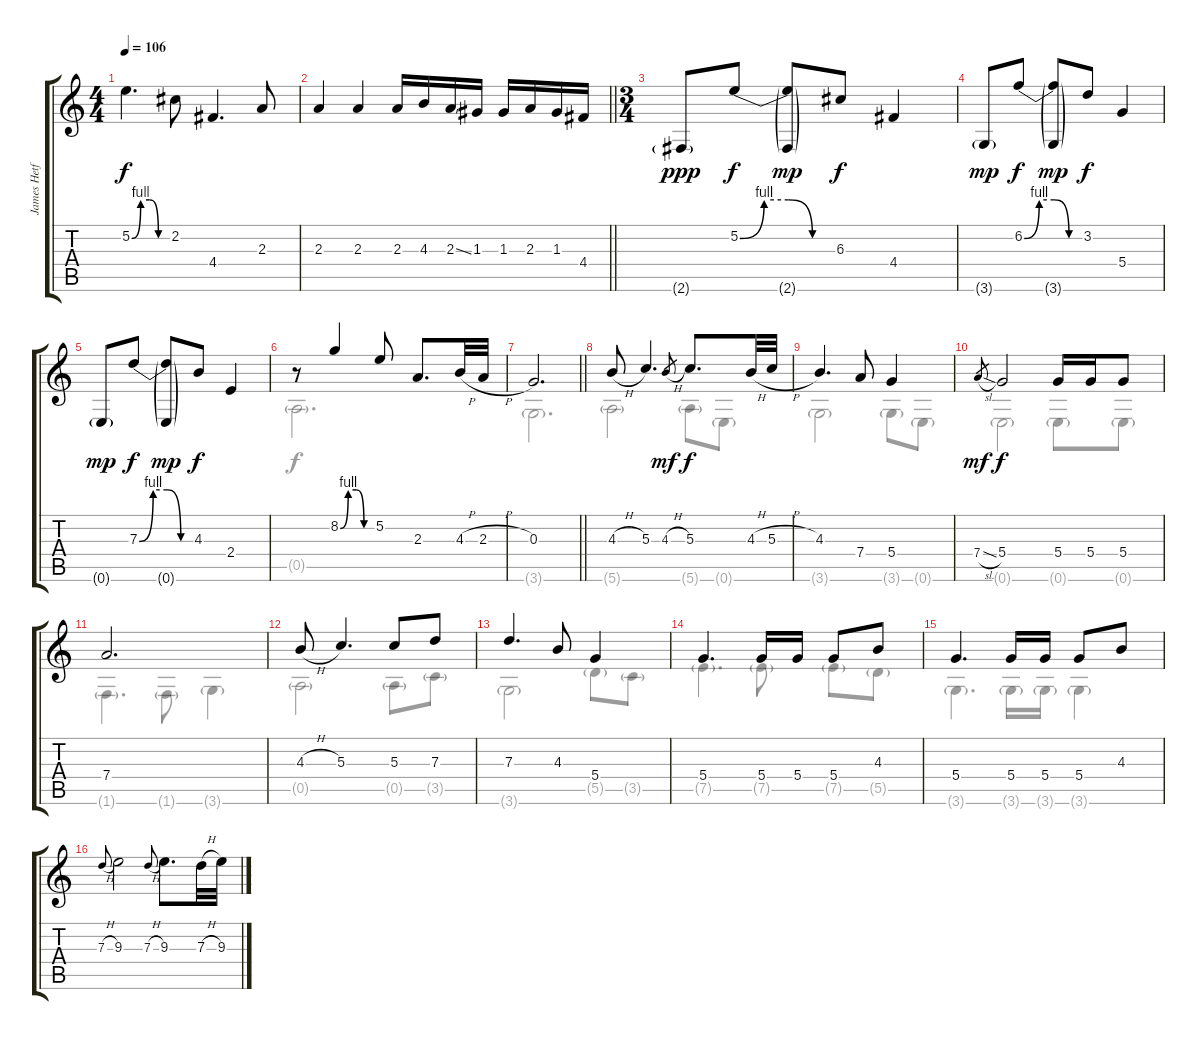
\track ("James Hetfield" "James Hetf") {instrument distortionguitar}
\staff {score tabs}
\tuning (E4 B3 G3 D3 A2 E2) {hide}
\voice
\ts (4 4)
\tempo 106
\clef g2
\ks c
5.2{be (custom 0 0 15 4 30 4 45 0 60 0)}.4{d dy f} 2.2.8 4.4.4{d} 2.3.8 |
\barLineRight lightlight
2.3.4 2.3.4 2.3.16 4.3.16 2.3{ss}.16 1.3.16 1.3.16 2.3.16 1.3.16 4.4.16 |
\ts (3 4)
2.6{g}.8{dy ppp} 5.2{be (custom 0 0 15 4 30 4 45 0 60 0)}.8{dy f} (5.2{t} 2.6{g}).8{dy mp} 6.3.8{dy f} 4.4.4 |
3.6{g}.8{dy mp} 6.2{be (custom 0 0 15 4 30 4 45 0 60 0)}.8{dy f} (6.2{t} 3.6{g}).8{dy mp} 3.2.8{dy f} 5.4.4 |
0.6{g}.8{dy mp} 7.3{be (custom 0 0 15 4 30 4 45 0 60 0)}.8{dy f} (7.3{t} 0.6{g}).8{dy mp} 4.3.8{dy f} 2.4.4 |
r.8 8.2{be (custom 0 0 15 4 30 4 45 0 60 0)}.4 5.2.8 2.3.8{d} 4.3{h}.32 2.3{h}.32 |
\barLineRight lightlight
0.3.2{d} |
4.3{h}.8 5.3.4{d} 4.3{h}.8{gr dy mf} 5.3.8{d dy f} 4.3{h}.32 5.3{h}.32 |
4.3.4{d} 7.4.8 5.4.4 |
7.4{sl}.8{gr dy mf} 5.4.2{dy f} 5.4.16 5.4.16 5.4.8 |
7.4.2{d} |
4.3{h}.8 5.3.4{d} 5.3.8 7.3.8 |
7.3.4{d} 4.3.8 5.4.4 |
5.4.4{d} 5.4.16 5.4.16 5.4.8 4.3.8 |
5.4.4{d} 5.4.16 5.4.16 5.4.8 4.3.8 |
7.3{h}.8{gr onbeat} 9.3.2 7.3{h}.8{gr onbeat} 9.3.8{d} 7.3{h}.32 9.3{h}.32
\voice
\clef g2
\ottava regular
\simile none
\ks c
|
\barLineRight lightlight
|
|
|
|
0.5{g}.2{d} |
\barLineRight lightlight
3.6{g}.2{d} |
5.6{g}.2 5.6{g}.8 0.6{g}.8 |
3.6{g}.2 3.6{g}.8 0.6{g}.8 |
0.6{g}.2 0.6{g}.8 0.6{g}.8 |
1.6{g}.4{d} 1.6{g}.8 3.6{g}.4 |
0.5{g}.2 0.5{g}.8 3.5{g}.8 |
3.6{g}.2 5.5{g}.8 3.5{g}.8 |
7.5{g}.4{d} 7.5{g}.8 7.5{g}.8 5.5{g}.8 |
3.6{g}.4{d} 3.6{g}.16 3.6{g}.16 3.6{g}.4 |
